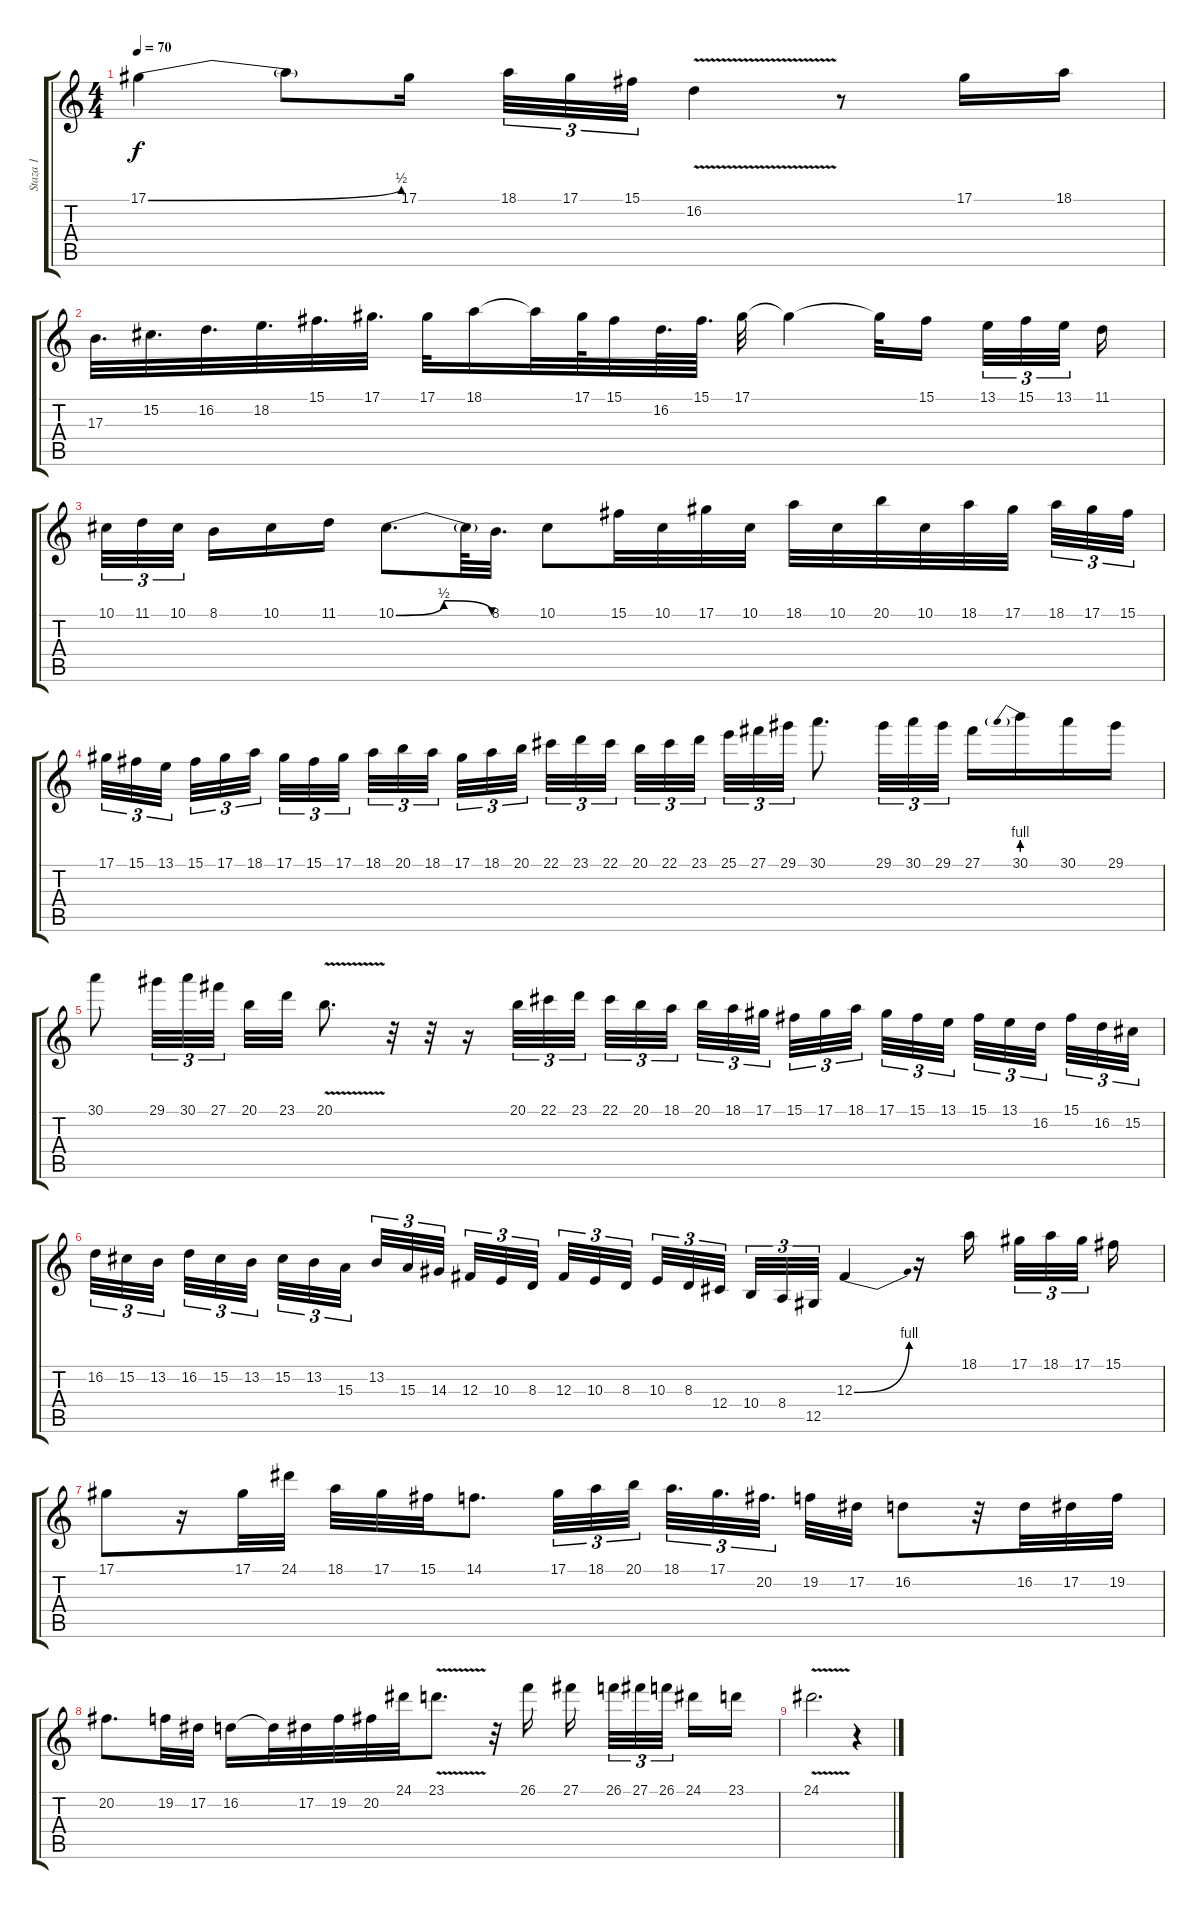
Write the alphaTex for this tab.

\track ("Staza 1" "Staza 1") {instrument lead2sawtooth}
\staff {score tabs}
\tuning (Eb4 Bb3 Gb3 Db3 Ab2 Eb2) {hide}
\ts (4 4)
\tempo 70
\clef g2
\ks c
17.1{be (bend 0 0 60 2)}.4{dy f} 17.1{t}.8 17.1.16{beam splitsecondary} 18.1.32{tu (3 2)} 17.1.32{tu (3 2)} 15.1.32{tu (3 2)} 16.2{v}.4 r.8 17.1.16 18.1.16 |
17.3.32{d} 15.2.32{d} 16.2.32{d} 18.2.32{d} 15.1.32{d} 17.1.32{d} 17.1.32 18.1.16 18.1{t}.32 17.1.64 15.1.32 16.2.64{d} 15.1.64{d} 17.1.32 17.1{t}.4 17.1{t}.32 15.1.16{beam splitsecondary} 13.1.32{tu (3 2)} 15.1.32{tu (3 2)} 13.1.32{tu (3 2) beam splitsecondary} 11.1.16 |
10.1.32{tu (3 2)} 11.1.32{tu (3 2)} 10.1.32{tu (3 2) beam splitsecondary} 8.1.16 10.1.16 11.1.16 10.1{be (bendrelease 0 0 15 2 50 2 60 0)}.8{d} 10.1{t}.64 8.1.32{d} 10.1.8 15.1.32 10.1.32 17.1.32 10.1.32 18.1.32 10.1.32 20.1.32 10.1.32 18.1.32 17.1.32{beam splitsecondary} 18.1.32{tu (3 2)} 17.1.32{tu (3 2)} 15.1.32{tu (3 2)} |
17.1.32{tu (3 2)} 15.1.32{tu (3 2)} 13.1.32{tu (3 2) beam splitsecondary} 15.1.32{tu (3 2)} 17.1.32{tu (3 2)} 18.1.32{tu (3 2) beam splitsecondary} 17.1.32{tu (3 2)} 15.1.32{tu (3 2)} 17.1.32{tu (3 2) beam splitsecondary} 18.1.32{tu (3 2)} 20.1.32{tu (3 2)} 18.1.32{tu (3 2)} 17.1.32{tu (3 2)} 18.1.32{tu (3 2)} 20.1.32{tu (3 2) beam splitsecondary} 22.1.32{tu (3 2)} 23.1.32{tu (3 2)} 22.1.32{tu (3 2) beam splitsecondary} 20.1.32{tu (3 2)} 22.1.32{tu (3 2)} 23.1.32{tu (3 2) beam splitsecondary} 25.1.32{tu (3 2)} 27.1.32{tu (3 2)} 29.1.32{tu (3 2)} 30.1.8{d} 29.1.32{tu (3 2)} 30.1.32{tu (3 2)} 29.1.32{tu (3 2)} 27.1.16 30.1{be (prebend 0 4 60 4)}.16 30.1.16 29.1.16 |
30.1.8 29.1.32{tu (3 2)} 30.1.32{tu (3 2)} 27.1.32{tu (3 2) beam splitsecondary} 20.1.32 23.1.32 20.1{v}.8{d} r.32 r.32 r.16 20.1.32{tu (3 2)} 22.1.32{tu (3 2)} 23.1.32{tu (3 2) beam splitsecondary} 22.1.32{tu (3 2)} 20.1.32{tu (3 2)} 18.1.32{tu (3 2) beam splitsecondary} 20.1.32{tu (3 2)} 18.1.32{tu (3 2)} 17.1.32{tu (3 2)} 15.1.32{tu (3 2)} 17.1.32{tu (3 2)} 18.1.32{tu (3 2) beam splitsecondary} 17.1.32{tu (3 2)} 15.1.32{tu (3 2)} 13.1.32{tu (3 2) beam splitsecondary} 15.1.32{tu (3 2)} 13.1.32{tu (3 2)} 16.2.32{tu (3 2) beam splitsecondary} 15.1.32{tu (3 2)} 16.2.32{tu (3 2)} 15.2.32{tu (3 2)} |
16.2.32{tu (3 2)} 15.2.32{tu (3 2)} 13.2.32{tu (3 2) beam splitsecondary} 16.2.32{tu (3 2)} 15.2.32{tu (3 2)} 13.2.32{tu (3 2) beam splitsecondary} 15.2.32{tu (3 2)} 13.2.32{tu (3 2)} 15.3.32{tu (3 2) beam splitsecondary} 13.2.32{tu (3 2)} 15.3.32{tu (3 2)} 14.3.32{tu (3 2)} 12.3.32{tu (3 2)} 10.3.32{tu (3 2)} 8.3.32{tu (3 2) beam splitsecondary} 12.3.32{tu (3 2)} 10.3.32{tu (3 2)} 8.3.32{tu (3 2) beam splitsecondary} 10.3.32{tu (3 2)} 8.3.32{tu (3 2)} 12.4.32{tu (3 2) beam splitsecondary} 10.4.32{tu (3 2)} 8.4.32{tu (3 2)} 12.5.32{tu (3 2)} 12.3{be (bend 0 0 60 4)}.4 r.16 18.1.16{beam splitsecondary} 17.1.32{tu (3 2)} 18.1.32{tu (3 2)} 17.1.32{tu (3 2) beam splitsecondary} 15.1.16 |
17.1.8 r.16 17.1.32 24.1.32 18.1.32 17.1.32 15.1.32 14.1.8{d} 17.1.32{tu (3 2)} 18.1.32{tu (3 2)} 20.1.32{tu (3 2) beam splitsecondary} 18.1.32{d tu (3 2)} 17.1.32{d tu (3 2)} 20.2.32{d tu (3 2) beam splitsecondary} 19.2.32 17.2.32 16.2.8 r.32 16.2.32 17.2.32 19.2.32 |
20.2.8{d} 19.2.32 17.2.32 16.2.16 16.2{t}.32 17.2.32 19.2.32 20.2.32 24.1.32 23.1{v}.8{d} r.32 26.1.16 27.1.16{beam splitsecondary} 26.1.32{tu (3 2)} 27.1.32{tu (3 2)} 26.1.32{tu (3 2) beam splitsecondary} 24.1.16 23.1.16 |
24.1{v}.2{d} r.4
